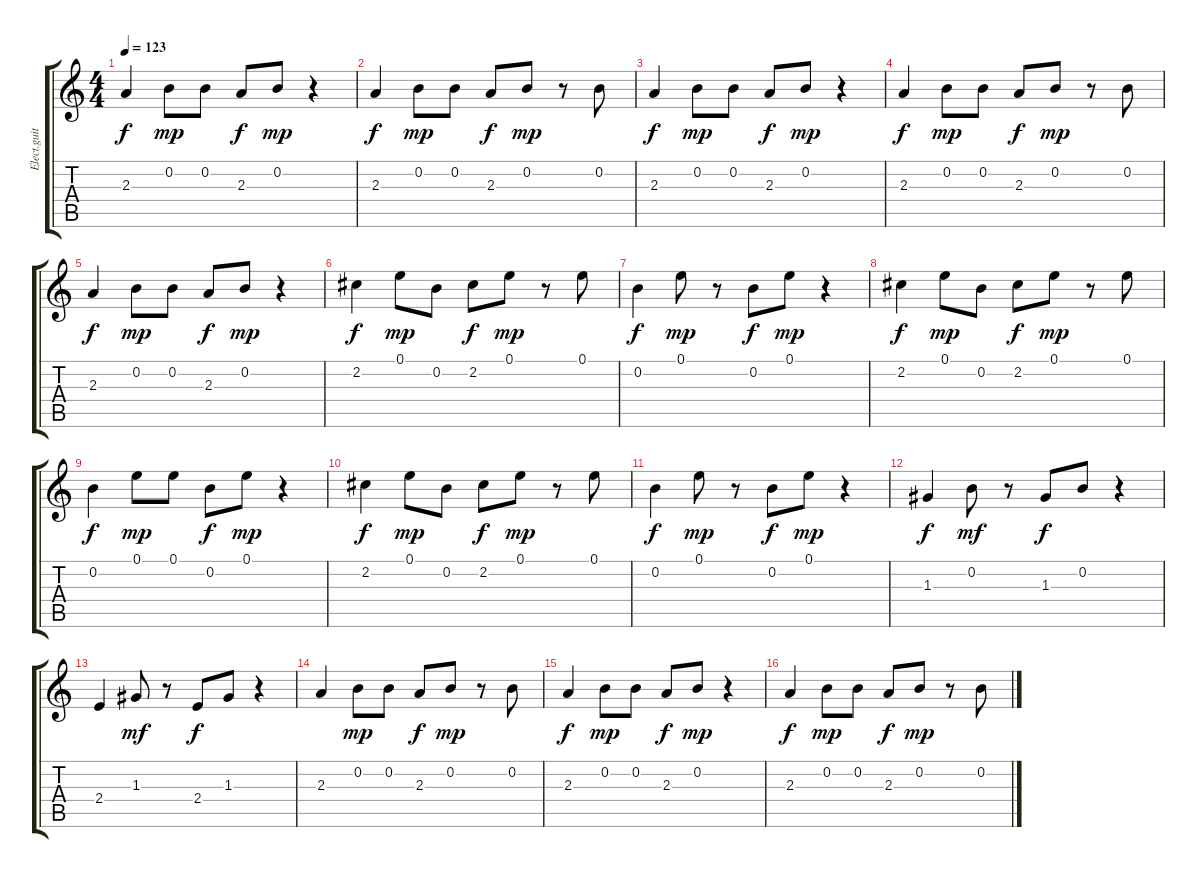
\track ("Elect.guitar (clean)" "Elect.guit") {instrument electricguitarclean}
\staff {score tabs}
\tuning (E4 B3 G3 D3 A2 E2) {hide}
\ts (4 4)
\tempo 123
\clef g2
\ks c
2.3.4{dy f} 0.2.8{dy mp} 0.2.8 2.3.8{dy f} 0.2.8{dy mp} r.4 |
2.3.4{dy f} 0.2.8{dy mp} 0.2.8 2.3.8{dy f} 0.2.8{dy mp} r.8 0.2.8 |
2.3.4{dy f} 0.2.8{dy mp} 0.2.8 2.3.8{dy f} 0.2.8{dy mp} r.4 |
2.3.4{dy f} 0.2.8{dy mp} 0.2.8 2.3.8{dy f} 0.2.8{dy mp} r.8 0.2.8 |
2.3.4{dy f} 0.2.8{dy mp} 0.2.8 2.3.8{dy f} 0.2.8{dy mp} r.4 |
2.2.4{dy f} 0.1.8{dy mp} 0.2.8 2.2.8{dy f} 0.1.8{dy mp} r.8 0.1.8 |
0.2.4{dy f} 0.1.8{dy mp} r.8 0.2.8{dy f} 0.1.8{dy mp} r.4 |
2.2.4{dy f} 0.1.8{dy mp} 0.2.8 2.2.8{dy f} 0.1.8{dy mp} r.8 0.1.8 |
0.2.4{dy f} 0.1.8{dy mp} 0.1.8 0.2.8{dy f} 0.1.8{dy mp} r.4 |
2.2.4{dy f} 0.1.8{dy mp} 0.2.8 2.2.8{dy f} 0.1.8{dy mp} r.8 0.1.8 |
0.2.4{dy f} 0.1.8{dy mp} r.8 0.2.8{dy f} 0.1.8{dy mp} r.4 |
1.3.4{dy f} 0.2.8{dy mf} r.8 1.3.8{dy f} 0.2.8 r.4 |
2.4.4 1.3.8{dy mf} r.8 2.4.8{dy f} 1.3.8 r.4 |
2.3.4 0.2.8{dy mp} 0.2.8 2.3.8{dy f} 0.2.8{dy mp} r.8 0.2.8 |
2.3.4{dy f} 0.2.8{dy mp} 0.2.8 2.3.8{dy f} 0.2.8{dy mp} r.4 |
2.3.4{dy f} 0.2.8{dy mp} 0.2.8 2.3.8{dy f} 0.2.8{dy mp} r.8 0.2.8
